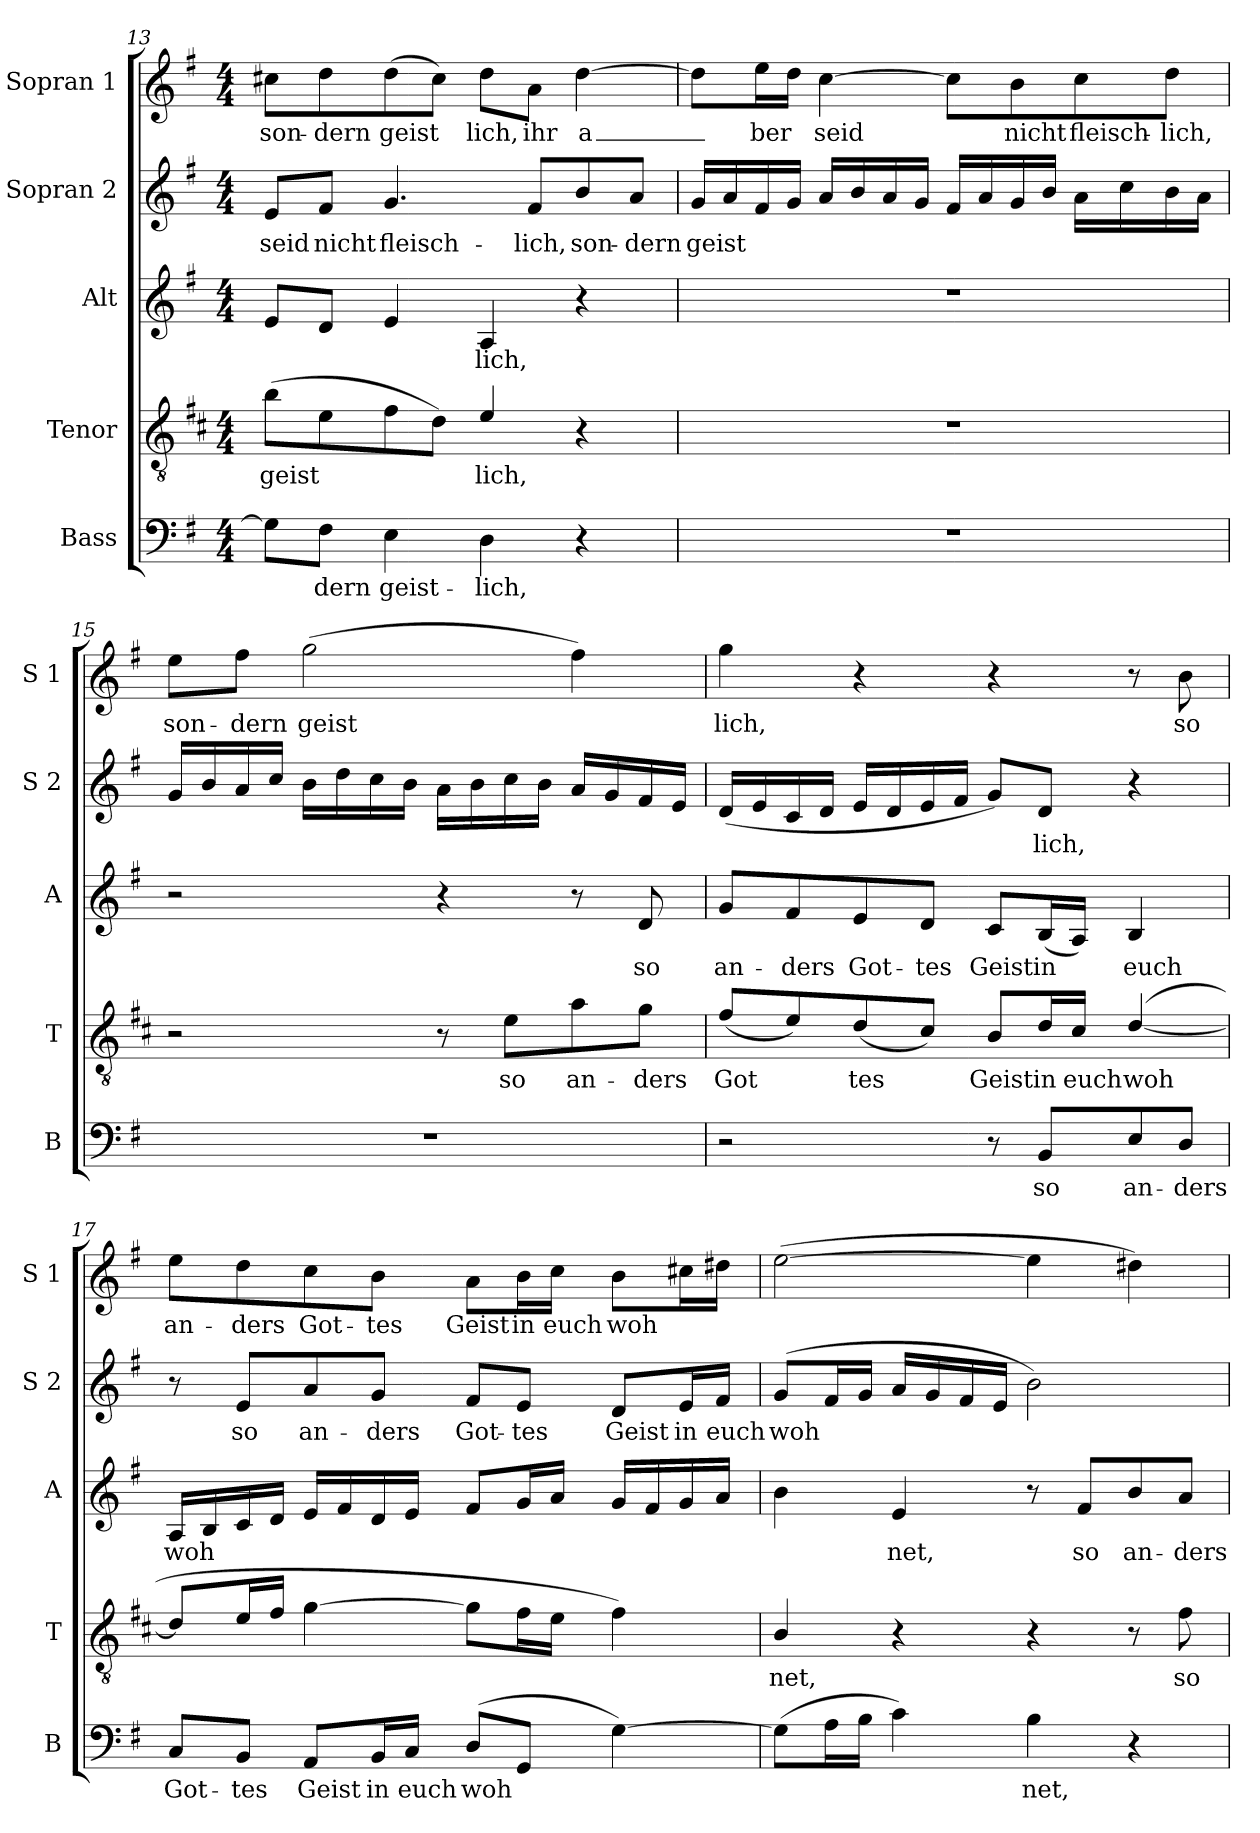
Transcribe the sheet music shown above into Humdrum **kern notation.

**kern	**text	**kern	**text	**kern	**text	**kern	**text	**kern	**text
*part5	*part5	*part4	*part4	*part3	*part3	*part2	*part2	*part1	*part1
*staff5	*staff5	*staff4	*staff4	*staff3	*staff3	*staff2	*staff2	*staff1	*staff1
*I"Bass	*	*I"Tenor	*	*I"Alt	*	*I"Sopran 2	*	*I"Sopran 1	*
*I'B	*	*I'T	*	*I'A	*	*I'S 2	*	*I'S 1	*
*clefF4	*	*clefGv2	*	*clefG2	*	*clefG2	*	*clefG2	*
*	*	*ITrd4c7	*	*	*	*	*	*	*
*k[f#]	*	*k[f#]	*	*k[f#]	*	*k[f#]	*	*k[f#]	*
*M4/4	*	*M4/4	*	*M4/4	*	*M4/4	*	*M4/4	*
=13	=13	=13	=13	=13	=13	=13	=13	=13	=13
!	!	!	!LO:LY:b	!	!	!	!LO:LY:b	!	!LO:LY:b
8G\L]	.	(8e\L	geist	8e/L	.	8e/L	seid	8cc#X\L	son-
!	!LO:LY:b	!	!	!	!	!	!LO:LY:b	!	!LO:LY:b
8F#\J	dern	8A\	.	8d/J	.	8f#/J	nicht	8dd\	dern
!	!LO:LY:b	!	!	!	!	!	!LO:LY:b	!	!LO:LY:b
4E\	geist-	8B\	.	4e/	.	4.g/	fleisch-	(8dd\	geist
.	.	8G\J)	.	.	.	.	.	8cc#\J)	.
!	!LO:LY:b	!	!LO:LY:b	!	!LO:LY:b	!	!	!	!LO:LY:b
4D\	lich,	4A/	lich,	4A/	lich,	.	.	8dd\L	lich,
!	!	!	!	!	!	!	!LO:LY:b	!	!LO:LY:b
.	.	.	.	.	.	8f#/L	lich,	8a\J	ihr
!	!	!	!	!	!	!	!LO:LY:b	!	!LO:LY:b
4r	.	4r	.	4r	.	8b/	son-	[4dd\	a_-
!	!	!	!	!	!	!	!LO:LY:b	!	!
.	.	.	.	.	.	8a/J	dern	.	.
!!LO:LB:g=z
=14	=14	=14	=14	=14	=14	=14	=14	=14	=14
!	!	!	!	!	!	!	!LO:LY:b	!	!LO:LY:b
1r	.	1r	.	1r	.	16g/LL	geist	8dd\L]	-_-
.	.	.	.	.	.	16a/	.	.	.
!	!	!	!	!	!	!	!	!	!LO:LY:b
.	.	.	.	.	.	16f#/	.	16ee\L	ber
.	.	.	.	.	.	16g/JJ	.	16dd\JJ	.
!	!	!	!	!	!	!	!	!	!LO:LY:b
.	.	.	.	.	.	16a/LL	.	[4cc\	seid
.	.	.	.	.	.	16b/	.	.	.
.	.	.	.	.	.	16a/	.	.	.
.	.	.	.	.	.	16g/JJ	.	.	.
.	.	.	.	.	.	16f#/LL	.	8cc\L]	.
.	.	.	.	.	.	16a/	.	.	.
!	!	!	!	!	!	!	!	!	!LO:LY:b
.	.	.	.	.	.	16g/	.	8b\	nicht
.	.	.	.	.	.	16b/JJ	.	.	.
!	!	!	!	!	!	!	!	!	!LO:LY:b
.	.	.	.	.	.	16a\LL	.	8cc\	fleisch-
.	.	.	.	.	.	16cc\	.	.	.
!	!	!	!	!	!	!	!	!	!LO:LY:b
.	.	.	.	.	.	16b\	.	8dd\J	lich,
.	.	.	.	.	.	16a\JJ	.	.	.
=15	=15	=15	=15	=15	=15	=15	=15	=15	=15
!	!	!	!	!	!	!	!	!	!LO:LY:b
1r	.	2r	.	2r	.	16g/LL	.	8ee\L	son-
.	.	.	.	.	.	16b/	.	.	.
!	!	!	!	!	!	!	!	!	!LO:LY:b
.	.	.	.	.	.	16a/	.	8ff#\J	dern
.	.	.	.	.	.	16cc/JJ	.	.	.
!	!	!	!	!	!	!	!	!	!LO:LY:b
.	.	.	.	.	.	16b\LL	.	(2gg\	geist
.	.	.	.	.	.	16dd\	.	.	.
.	.	.	.	.	.	16cc\	.	.	.
.	.	.	.	.	.	16b\JJ	.	.	.
.	.	8r	.	4r	.	16a\LL	.	.	.
.	.	.	.	.	.	16b\	.	.	.
!	!	!	!LO:LY:b	!	!	!	!	!	!
.	.	8A\L	so	.	.	16cc\	.	.	.
.	.	.	.	.	.	16b\JJ	.	.	.
!	!	!	!LO:LY:b	!	!	!	!	!	!
.	.	8d\	an-	8r	.	16a/LL	.	4ff#\)	.
.	.	.	.	.	.	16g/	.	.	.
!	!	!	!LO:LY:b	!	!LO:LY:b	!	!	!	!
.	.	8c\J	ders	8d/	so	16f#/	.	.	.
.	.	.	.	.	.	16e/JJ	.	.	.
!!LO:LB:g=z
=16	=16	=16	=16	=16	=16	=16	=16	=16	=16
!	!	!	!LO:LY:b	!	!LO:LY:b	!	!LO:LY:b	!	!LO:LY:b
2r	.	(8B/L	Got	8g/L	an-	(16d/LL	-	4gg\	lich,
.	.	.	.	.	.	16e/	.	.	.
!	!	!	!	!	!LO:LY:b	!	!	!	!
.	.	8A/)	.	8f#/	ders	16c/	.	.	.
.	.	.	.	.	.	16d/JJ	.	.	.
!	!	!	!LO:LY:b	!	!LO:LY:b	!	!	!	!
.	.	(8G/	tes	8e/	Got-	16e/LL	.	4r	.
.	.	.	.	.	.	16d/	.	.	.
!	!	!	!	!	!LO:LY:b	!	!	!	!
.	.	8F#/J)	.	8d/J	tes	16e/	.	.	.
.	.	.	.	.	.	16f#/JJ	.	.	.
!	!	!	!LO:LY:b	!	!LO:LY:b	!	!	!	!
8r	.	8E/L	Geist	8c/L	Geist	8g/L)	.	4r	.
!	!LO:LY:b	!	!LO:LY:b	!	!LO:LY:b	!	!LO:LY:b	!	!
8BB/L	so	16G/L	in	(16B/L	in	8d/J	lich,	.	.
!	!	!	!LO:LY:b	!	!	!	!	!	!
.	.	16F#/JJ	euch	16A/JJ)	.	.	.	.	.
!	!LO:LY:b	!	!LO:LY:b	!	!LO:LY:b	!	!	!	!
8E/	an-	([4G/	woh	4B/	euch	4r	.	8r	.
!	!LO:LY:b	!	!	!	!	!	!	!	!LO:LY:b
8D/J	ders	.	.	.	.	.	.	8b\	so
=17	=17	=17	=17	=17	=17	=17	=17	=17	=17
!	!LO:LY:b	!	!	!	!LO:LY:b	!	!	!	!LO:LY:b
8C/L	Got-	8G/L]	.	16A/LL	woh	8r	.	8ee\L	an-
.	.	.	.	16B/	.	.	.	.	.
!	!LO:LY:b	!	!	!	!	!	!LO:LY:b	!	!LO:LY:b
8BB/J	tes	16A/L	.	16c/	.	8e/L	so	8dd\	ders
.	.	16B/JJ	.	16d/JJ	.	.	.	.	.
!	!LO:LY:b	!	!	!	!	!	!LO:LY:b	!	!LO:LY:b
8AA/L	Geist	[4c\	.	16e/LL	.	8a/	an-	8cc\	Got-
.	.	.	.	16f#/	.	.	.	.	.
!	!LO:LY:b	!	!	!	!	!	!LO:LY:b	!	!LO:LY:b
16BB/L	in	.	.	16d/	.	8g/J	ders	8b\J	tes
!	!LO:LY:b	!	!	!	!	!	!	!	!
16C/JJ	euch	.	.	16e/JJ	.	.	.	.	.
!	!LO:LY:b	!	!	!	!	!	!LO:LY:b	!	!LO:LY:b
(8D/L	woh	8c\L]	.	8f#/L	.	8f#/L	Got-	8a\L	Geist
!	!	!	!	!	!	!	!LO:LY:b	!	!LO:LY:b
8GG/J	.	16B\L	.	16g/L	.	8e/J	tes	16b\L	in
!	!	!	!	!	!	!	!	!	!LO:LY:b
.	.	16A\JJ	.	16a/JJ	.	.	.	16cc\JJ	euch
!	!	!	!	!	!	!	!LO:LY:b	!	!LO:LY:b
[4G\)	.	4B\)	.	16g/LL	.	8d/L	Geist	8b\L	woh
.	.	.	.	16f#/	.	.	.	.	.
!	!	!	!	!	!	!	!LO:LY:b	!	!
.	.	.	.	16g/	.	16e/L	in	16cc#X\L	.
!	!	!	!	!	!	!	!LO:LY:b	!	!
.	.	.	.	16a/JJ	.	16f#/JJ	euch	16dd#X\JJ	.
!!LO:PB:g=z
=18	=18	=18	=18	=18	=18	=18	=18	=18	=18
!	!	!	!LO:LY:b	!	!LO:LY:b	!	!LO:LY:b	!	!
(8G\L]	.	4E/	net,	4b\	_-	(8g/L	woh	([2ee\	.
16A\L	.	.	.	.	.	16f#/L	.	.	.
16B\JJ	.	.	.	.	.	16g/JJ	.	.	.
!	!	!	!	!	!LO:LY:b	!	!	!	!
4c\)	.	4r	.	4e/	net,	16a/LL	.	.	.
.	.	.	.	.	.	16g/	.	.	.
.	.	.	.	.	.	16f#/	.	.	.
.	.	.	.	.	.	16e/JJ	.	.	.
!	!LO:LY:b	!	!	!	!	!	!	!	!
4B\	net,-	4r	.	8r	.	2b\)	.	4ee\]	.
!	!	!	!	!	!LO:LY:b	!	!	!	!
.	.	.	.	8f#/L	so	.	.	.	.
!	!	!	!	!	!LO:LY:b	!	!	!	!
4r	.	8r	.	8b/	an-	.	.	4dd#X\)	.
!	!	!	!LO:LY:b	!	!LO:LY:b	!	!	!	!
.	.	8B\	so	8a/J	ders	.	.	.	.
=	=	=	=	=	=	=	=	=	=
*-	*-	*-	*-	*-	*-	*-	*-	*-	*-
